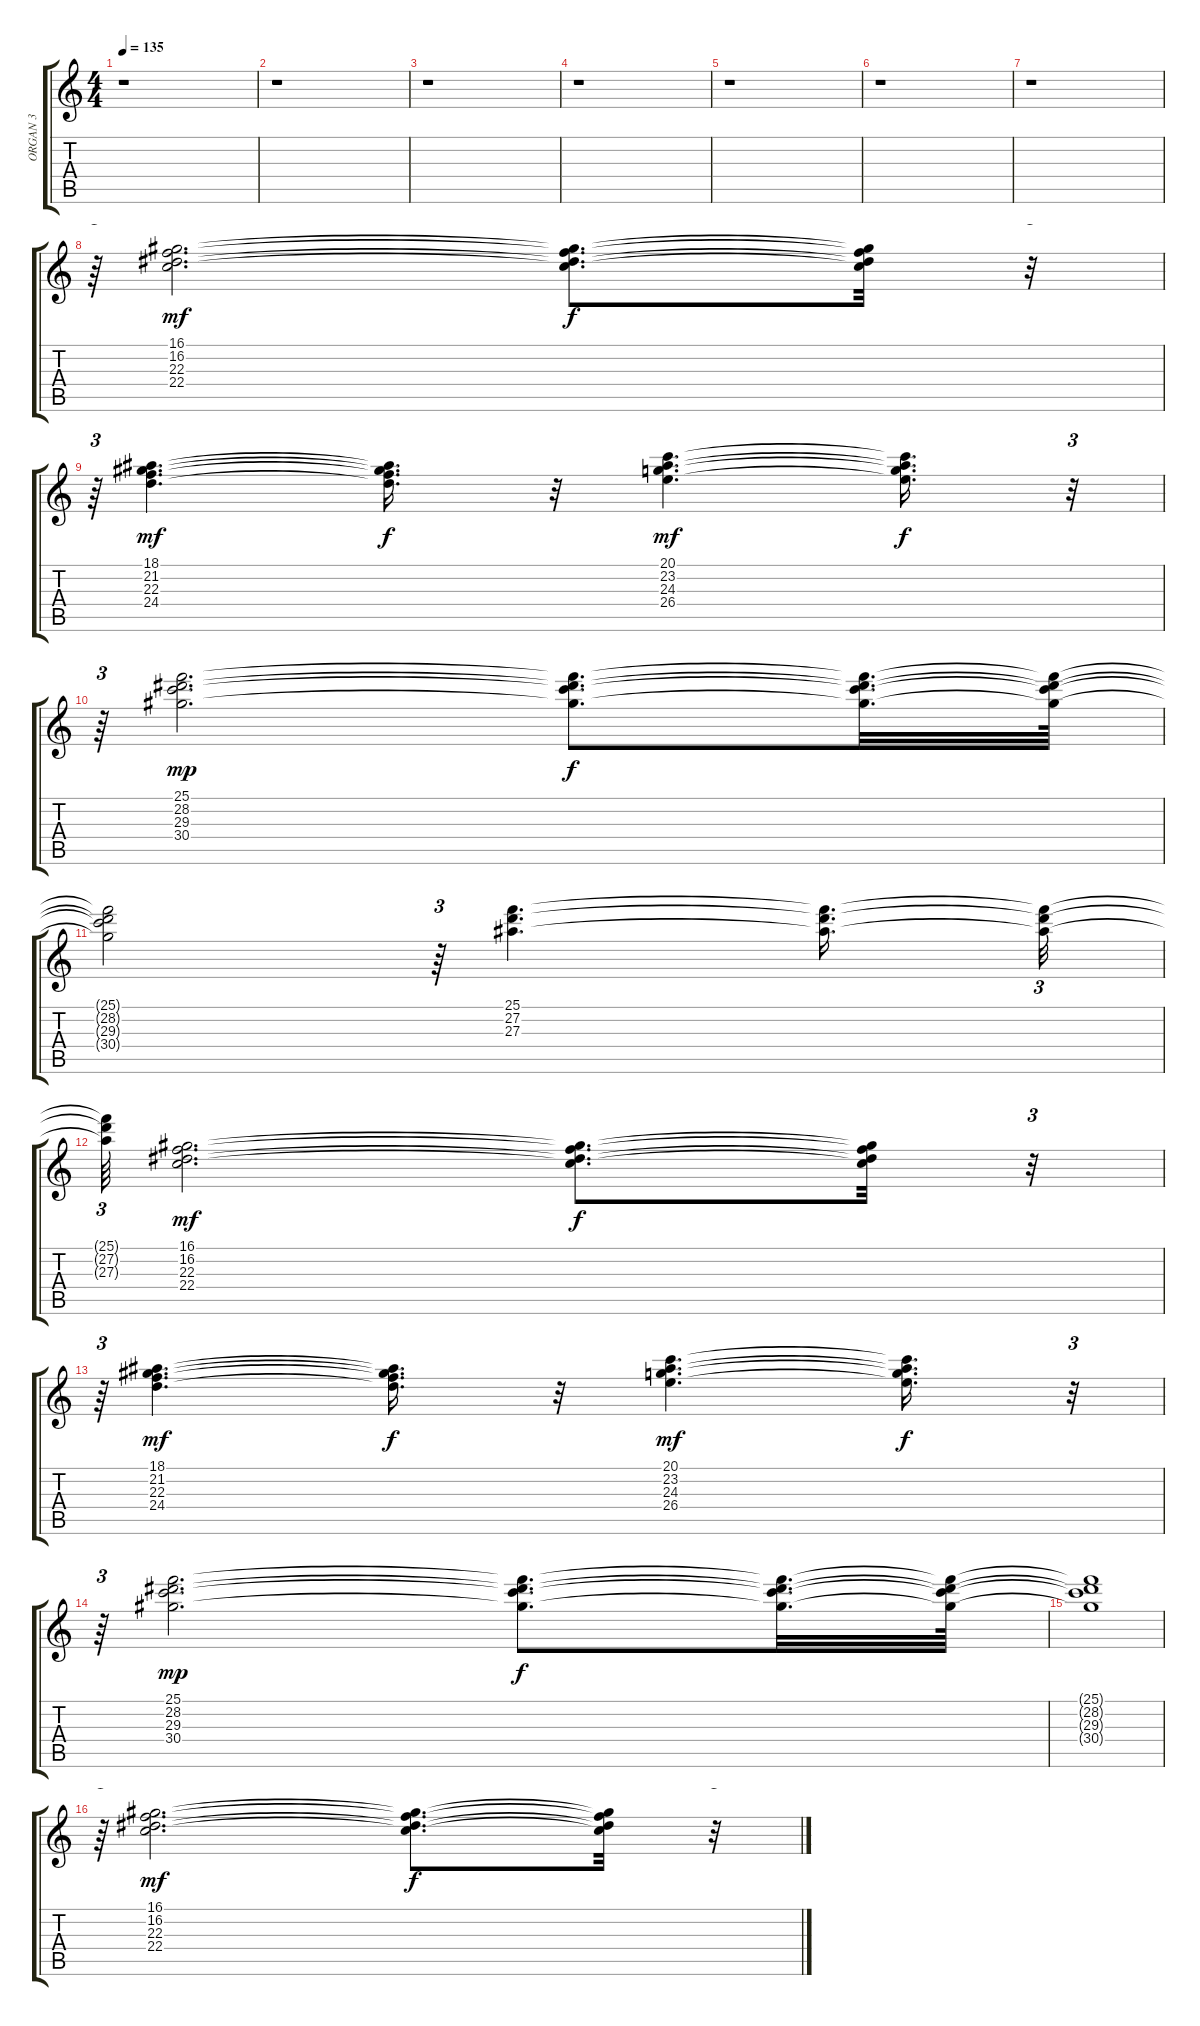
\track ("ORGAN 3" "ORGAN 3") {instrument rockorgan}
\staff {score tabs}
\tuning (E4 B3 G3 D3 A2 E2) {hide}
\ts (4 4)
\tempo 135
\clef g2
\ks c
r.1{dy f} |
r.1 |
r.1 |
r.1 |
r.1 |
r.1 |
r.1 |
r.64{tu (3 2)} (16.1 16.2 22.3 22.4).2{d dy mf} (16.1{t} 16.2{t} 22.3{t} 22.4{t}).8{d dy f} (16.1{t} 16.2{t} 22.3{t} 22.4{t}).32 r.32{tu (3 2)} |
r.64{tu (3 2)} (18.1 21.2 22.3 24.4).4{d dy mf} (18.1{t} 21.2{t} 22.3{t} 24.4{t}).16{d dy f} r.32 (20.1 23.2 24.3 26.4).4{d dy mf} (20.1{t} 23.2{t} 24.3{t} 26.4{t}).16{d dy f} r.32{tu (3 2)} |
r.64{tu (3 2)} (25.1 28.2 29.3 30.4).2{d dy mp} (25.1{t} 28.2{t} 29.3{t} 30.4{t}).8{d dy f} (25.1{t} 28.2{t} 29.3{t} 30.4{t}).32{d} (25.1{t} 28.2{t} 29.3{t} 30.4{t}).64 |
(25.1{t} 28.2{t} 29.3{t} 30.4{t}).2 r.64{tu (3 2)} (25.1 27.2 27.3).4{d} (25.1{t} 27.2{t} 27.3{t}).16{d} (25.1{t} 27.2{t} 27.3{t}).32{tu (3 2)} |
(25.1{t} 27.2{t} 27.3{t}).64{tu (3 2)} (16.1 16.2 22.3 22.4).2{d dy mf} (16.1{t} 16.2{t} 22.3{t} 22.4{t}).8{d dy f} (16.1{t} 16.2{t} 22.3{t} 22.4{t}).32 r.32{tu (3 2)} |
r.64{tu (3 2)} (18.1 21.2 22.3 24.4).4{d dy mf} (18.1{t} 21.2{t} 22.3{t} 24.4{t}).16{d dy f} r.32 (20.1 23.2 24.3 26.4).4{d dy mf} (20.1{t} 23.2{t} 24.3{t} 26.4{t}).16{d dy f} r.32{tu (3 2)} |
r.64{tu (3 2)} (25.1 28.2 29.3 30.4).2{d dy mp} (25.1{t} 28.2{t} 29.3{t} 30.4{t}).8{d dy f} (25.1{t} 28.2{t} 29.3{t} 30.4{t}).32{d} (25.1{t} 28.2{t} 29.3{t} 30.4{t}).64 |
(25.1{t} 28.2{t} 29.3{t} 30.4{t}).1 |
r.64{tu (3 2)} (16.1 16.2 22.3 22.4).2{d dy mf} (16.1{t} 16.2{t} 22.3{t} 22.4{t}).8{d dy f} (16.1{t} 16.2{t} 22.3{t} 22.4{t}).32 r.32{tu (3 2)}
